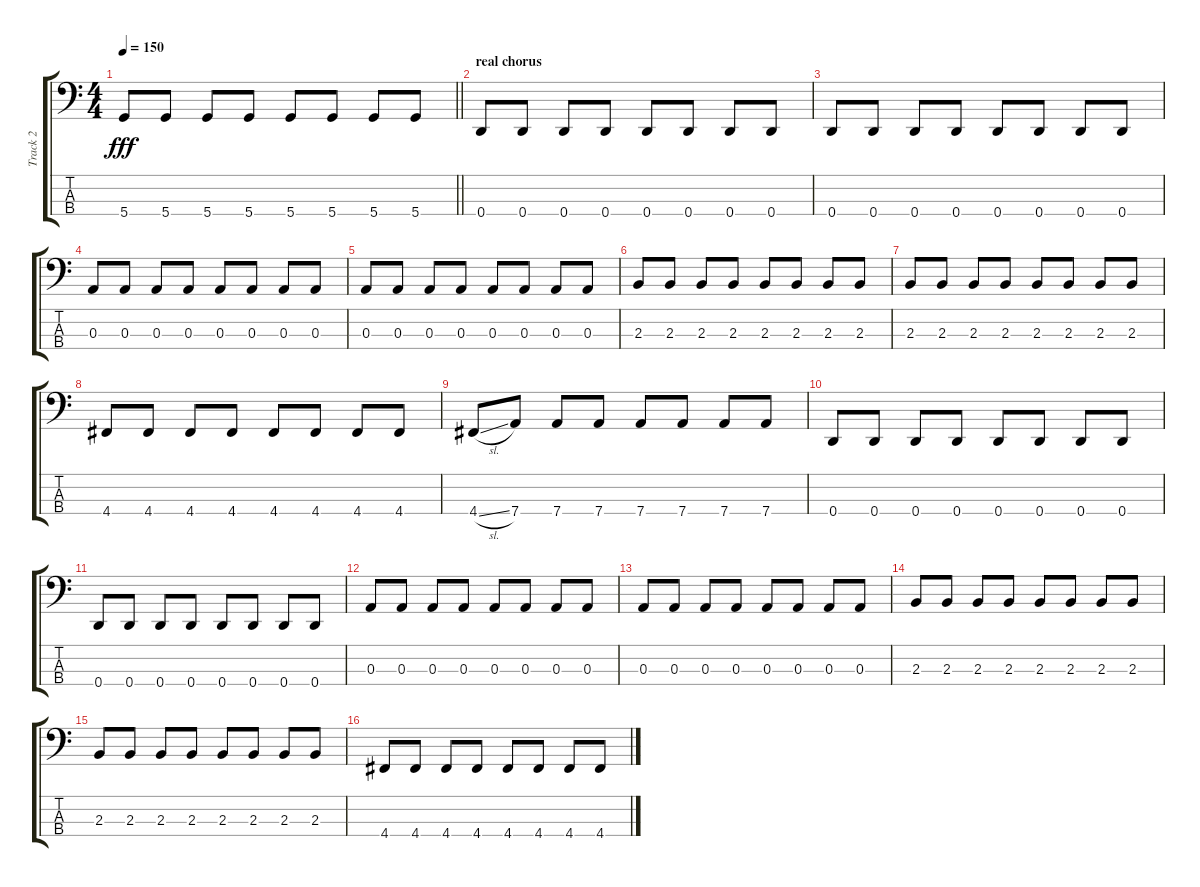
\track ("Track 2" "Track 2") {instrument electricbasspick}
\staff {score tabs}
\tuning (G2 D2 A1 D1) {hide}
\ts (4 4)
\tempo 150
\clef f4
\barLineRight lightlight
\ks c
5.4.8{dy fff} 5.4.8 5.4.8 5.4.8 5.4.8 5.4.8 5.4.8 5.4.8 |
\section ("" "real chorus")
0.4.8 0.4.8 0.4.8 0.4.8 0.4.8 0.4.8 0.4.8 0.4.8 |
0.4.8 0.4.8 0.4.8 0.4.8 0.4.8 0.4.8 0.4.8 0.4.8 |
0.3.8 0.3.8 0.3.8 0.3.8 0.3.8 0.3.8 0.3.8 0.3.8 |
0.3.8 0.3.8 0.3.8 0.3.8 0.3.8 0.3.8 0.3.8 0.3.8 |
2.3.8 2.3.8 2.3.8 2.3.8 2.3.8 2.3.8 2.3.8 2.3.8 |
2.3.8 2.3.8 2.3.8 2.3.8 2.3.8 2.3.8 2.3.8 2.3.8 |
4.4.8 4.4.8 4.4.8 4.4.8 4.4.8 4.4.8 4.4.8 4.4.8 |
4.4{sl}.8 7.4.8 7.4.8 7.4.8 7.4.8 7.4.8 7.4.8 7.4.8 |
0.4.8 0.4.8 0.4.8 0.4.8 0.4.8 0.4.8 0.4.8 0.4.8 |
0.4.8 0.4.8 0.4.8 0.4.8 0.4.8 0.4.8 0.4.8 0.4.8 |
0.3.8 0.3.8 0.3.8 0.3.8 0.3.8 0.3.8 0.3.8 0.3.8 |
0.3.8 0.3.8 0.3.8 0.3.8 0.3.8 0.3.8 0.3.8 0.3.8 |
2.3.8 2.3.8 2.3.8 2.3.8 2.3.8 2.3.8 2.3.8 2.3.8 |
2.3.8 2.3.8 2.3.8 2.3.8 2.3.8 2.3.8 2.3.8 2.3.8 |
4.4.8 4.4.8 4.4.8 4.4.8 4.4.8 4.4.8 4.4.8 4.4.8
